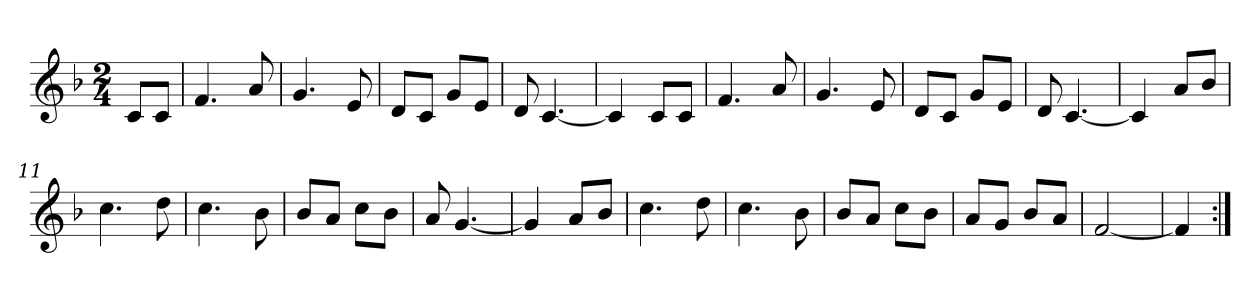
**kern
*part1
*staff1
*clefG2
*k[b-]
*F:
*M2/4
*MM60
=
8c/L
8c/J
=1
4.f
8a
=2
4.g
8e
=3
8d/L
8c/J
8g/L
8e/J
=4
8d
[4.c
=5
4c]
8c/L
8c/J
=6
4.f
8a
=7
4.g
8e
=8
8d/L
8c/J
8g/L
8e/J
=9
8d
[4.c
=10
4c]
8a/L
8b-/J
=11
4.cc
8dd
=12
4.cc
8b-
=13
8b-/L
8a/J
8cc\L
8b-\J
=14
8a
[4.g
=15
4g]
8a/L
8b-/J
=16
4.cc
8dd
=17
4.cc
8b-
=18
8b-/L
8a/J
8cc\L
8b-\J
=19
8a/L
8g/J
8b-/L
8a/J
=20
[2f
=21
4f]
=:|!
*-
